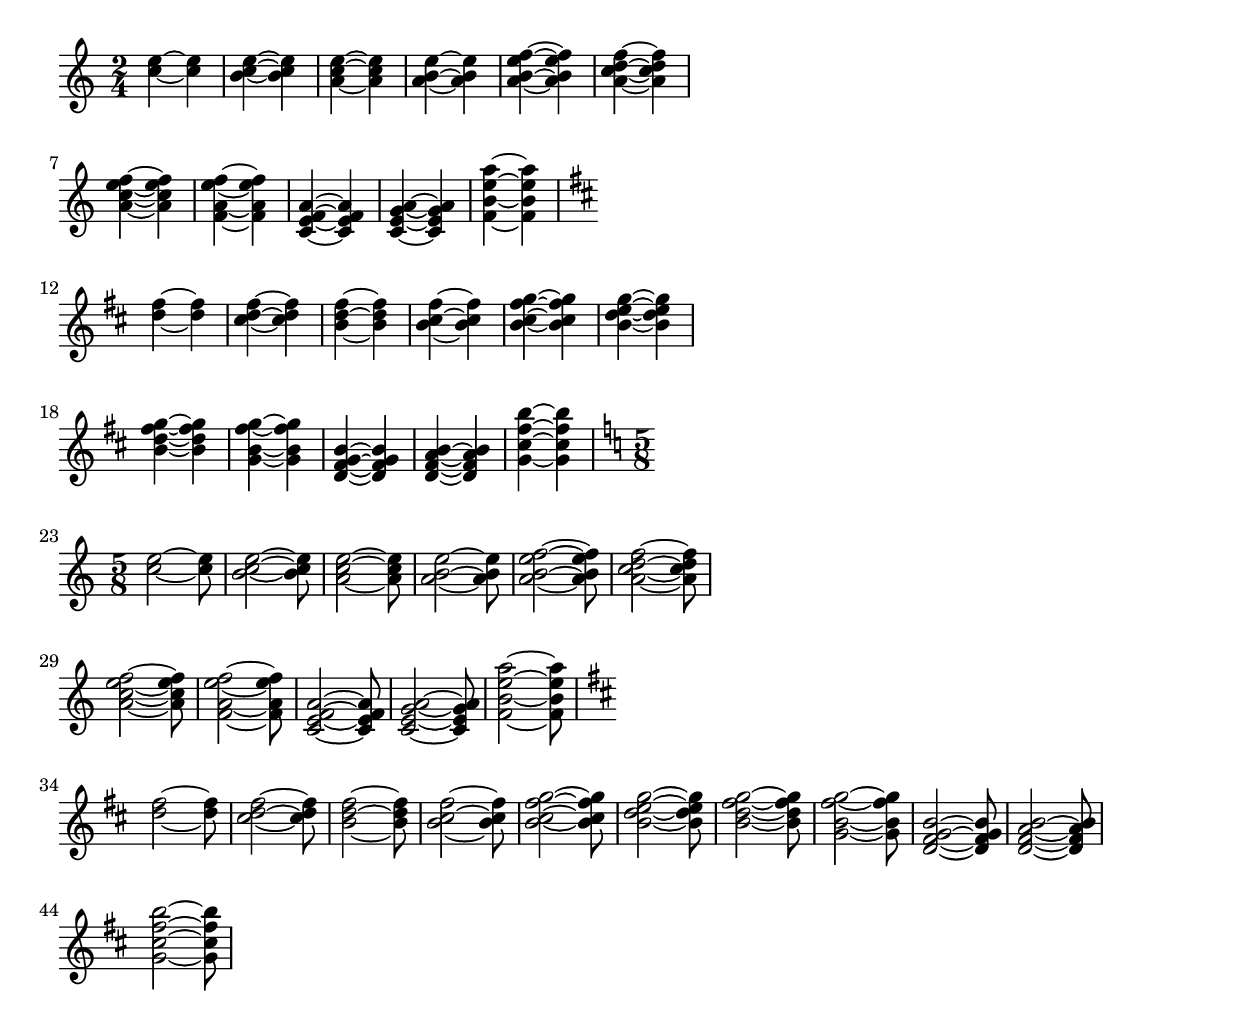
\header {

  texidoc = "In chords, ties keep closer to the note head vertically,
but never collide with heads or stems.  Seconds are formatted up/@/down;
the rest of the ties are positioned according to their vertical
position.

The code does not handle all cases.  Sometimes ties will printed on top
of or very close to each other.  This happens in the last chords of
each system."

}

\version "2.16.0"

\paper {
  indent = #0.0
  ragged-right = ##t
}



generateTiePattern
= #(define-music-function (parser location is-long chords) (boolean? ly:music?)

    "

translate x y z to x~x y~y z~z

" 
    
  (define (chord->tied-chord chord)
    (let*
	((ch1 (ly:music-deep-copy chord))
	 (ch2 (ly:music-deep-copy chord))
	 (dur1 (ly:make-duration
		(if is-long
		    1 2)))
	 (dur2 (ly:make-duration
		(if is-long
		    3 2))))

      (for-each (lambda (e)
		  (ly:music-set-property! e 'duration dur1))
		(ly:music-property ch1 'elements))

      (for-each (lambda (e)
		  (ly:music-set-property! e 'duration dur2))
		(ly:music-property ch2 'elements))
      
      (set! (ly:music-property ch1 'elements)
	    (cons
	     (make-music 'TieEvent)
	     (ly:music-property ch1 'elements)))

      (list ch1 ch2)))

  (make-music 'SequentialMusic 'elements (append-map
					  chord->tied-chord (ly:music-property  chords 'elements))))

baseChords =
\applyMusic #(lambda (mus)
	      (ly:music-property mus 'element))
\relative c'' {
  <c e>  
  <b c e>
  <a c e>
  <a b e>
  <a b e f>
  <a c d f>
  <a c e f>
  <f a e' f>
  <c e f a> 
  <c e g a>
  <f b e a>
}

testShort =
{
  \key c \major
  \generateTiePattern ##f \baseChords
}  

testLong =
{
  \key c \major
  \generateTiePattern ##t \baseChords
}  

\new Voice
{
  \time 2/4

  \testShort \break
  \transpose c d \testShort \break
  \time 5/8
  \testLong \break
  \transpose c d \testLong \break
}


